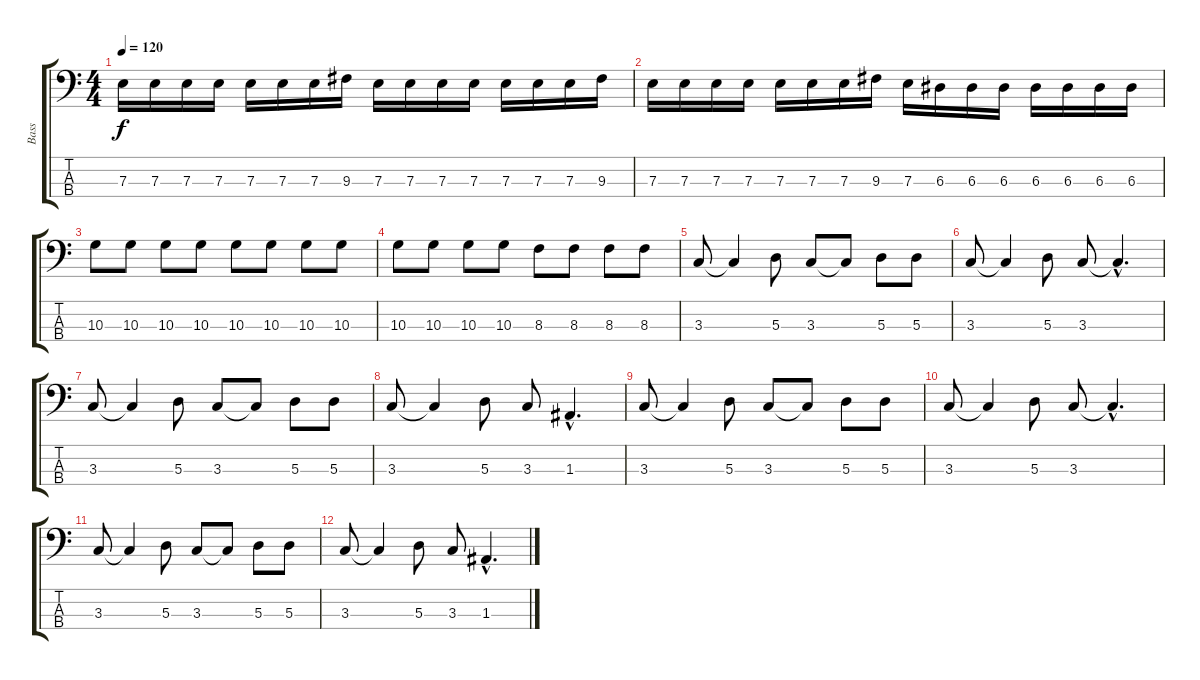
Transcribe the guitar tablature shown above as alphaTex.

\track ("Bass" "Bass") {instrument distortionguitar}
\staff {score tabs}
\tuning (G2 D2 A1 E1) {hide}
\ts (4 4)
\tempo 120
\clef f4
\ks c
7.3.16{dy f} 7.3.16 7.3.16 7.3.16 7.3.16 7.3.16 7.3.16 9.3.16 7.3.16 7.3.16 7.3.16 7.3.16 7.3.16 7.3.16 7.3.16 9.3.16 |
7.3.16 7.3.16 7.3.16 7.3.16 7.3.16 7.3.16 7.3.16 9.3.16 7.3.16 6.3.16 6.3.16 6.3.16 6.3.16 6.3.16 6.3.16 6.3.16 |
10.3.8 10.3.8 10.3.8 10.3.8 10.3.8 10.3.8 10.3.8 10.3.8 |
10.3.8 10.3.8 10.3.8 10.3.8 8.3.8 8.3.8 8.3.8 8.3.8 |
3.3.8 3.3{t}.4 5.3.8 3.3.8 3.3{t}.8 5.3.8 5.3.8 |
3.3.8 3.3{t}.4 5.3.8 3.3.8 3.3{hac t}.4{d} |
3.3.8 3.3{t}.4 5.3.8 3.3.8 3.3{t}.8 5.3.8 5.3.8 |
3.3.8 3.3{t}.4 5.3.8 3.3.8 1.3{hac}.4{d} |
3.3.8 3.3{t}.4 5.3.8 3.3.8 3.3{t}.8 5.3.8 5.3.8 |
3.3.8 3.3{t}.4 5.3.8 3.3.8 3.3{hac t}.4{d} |
3.3.8 3.3{t}.4 5.3.8 3.3.8 3.3{t}.8 5.3.8 5.3.8 |
3.3.8 3.3{t}.4 5.3.8 3.3.8 1.3{hac}.4{d}
